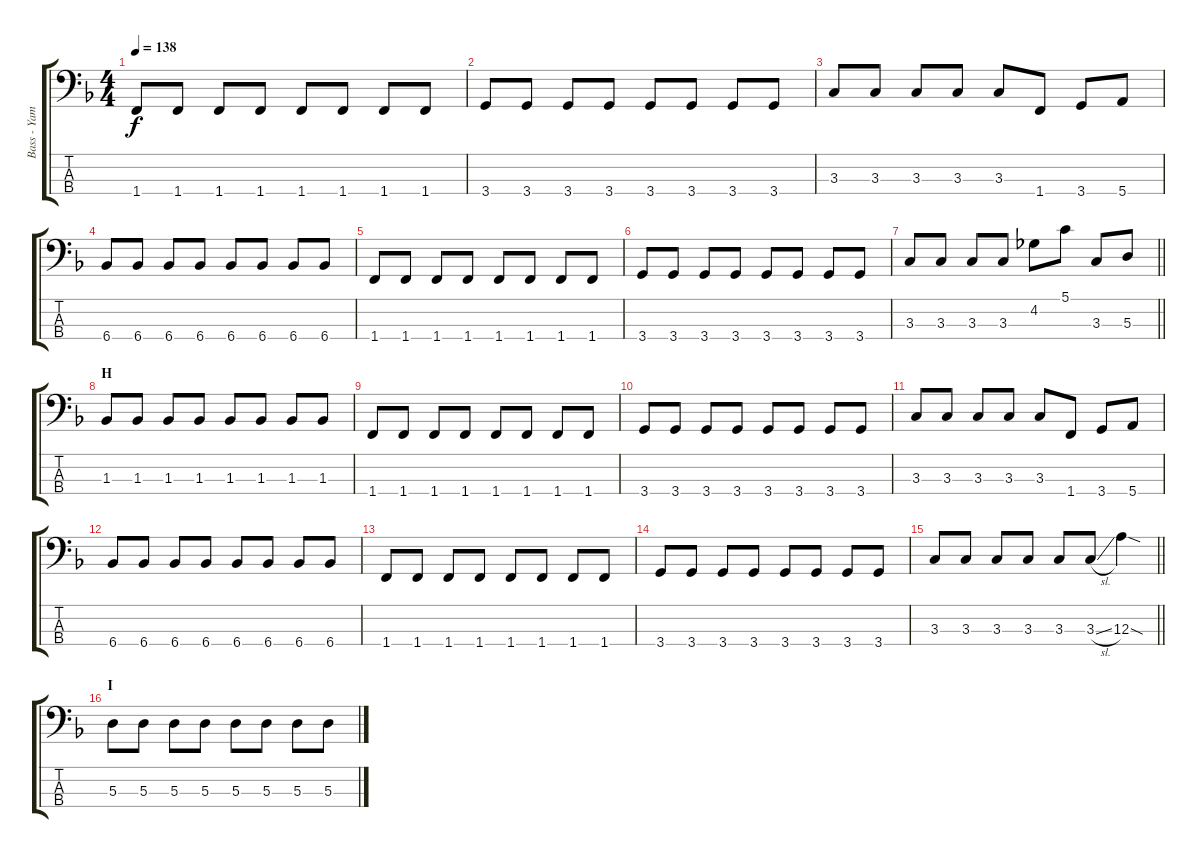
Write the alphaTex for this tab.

\track ("Bass - Yamada" "Bass - Yam") {instrument electricbasspick}
\staff {score tabs}
\tuning (G2 D2 A1 E1) {hide}
\ts (4 4)
\tempo 138
\clef f4
\ks f
1.4.8{dy f} 1.4.8 1.4.8 1.4.8 1.4.8 1.4.8 1.4.8 1.4.8 |
3.4.8 3.4.8 3.4.8 3.4.8 3.4.8 3.4.8 3.4.8 3.4.8 |
3.3.8 3.3.8 3.3.8 3.3.8 3.3.8 1.4.8 3.4.8 5.4.8 |
6.4.8 6.4.8 6.4.8 6.4.8 6.4.8 6.4.8 6.4.8 6.4.8 |
1.4.8 1.4.8 1.4.8 1.4.8 1.4.8 1.4.8 1.4.8 1.4.8 |
3.4.8 3.4.8 3.4.8 3.4.8 3.4.8 3.4.8 3.4.8 3.4.8 |
\barLineRight lightlight
3.3.8 3.3.8 3.3.8 3.3.8 4.2.8 5.1.8 3.3.8 5.3.8 |
\section ("" "H")
1.3.8 1.3.8 1.3.8 1.3.8 1.3.8 1.3.8 1.3.8 1.3.8 |
1.4.8 1.4.8 1.4.8 1.4.8 1.4.8 1.4.8 1.4.8 1.4.8 |
3.4.8 3.4.8 3.4.8 3.4.8 3.4.8 3.4.8 3.4.8 3.4.8 |
3.3.8 3.3.8 3.3.8 3.3.8 3.3.8 1.4.8 3.4.8 5.4.8 |
6.4.8 6.4.8 6.4.8 6.4.8 6.4.8 6.4.8 6.4.8 6.4.8 |
1.4.8 1.4.8 1.4.8 1.4.8 1.4.8 1.4.8 1.4.8 1.4.8 |
3.4.8 3.4.8 3.4.8 3.4.8 3.4.8 3.4.8 3.4.8 3.4.8 |
\barLineRight lightlight
3.3.8 3.3.8 3.3.8 3.3.8 3.3.8 3.3{sl}.8 12.3{sod}.4 |
\section ("" "I")
5.3.8 5.3.8 5.3.8 5.3.8 5.3.8 5.3.8 5.3.8 5.3.8
